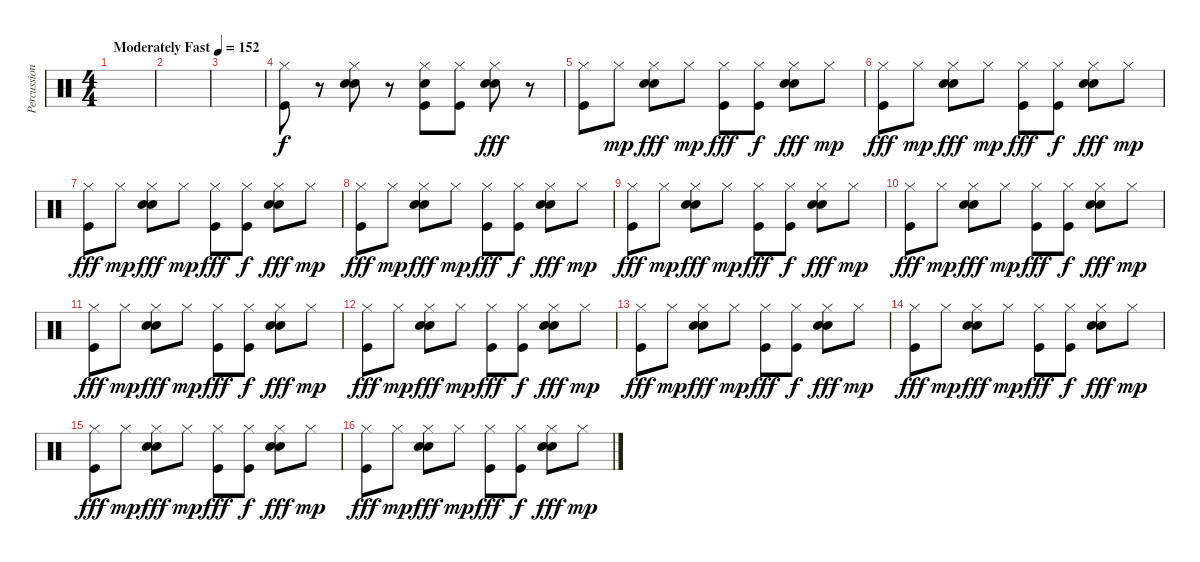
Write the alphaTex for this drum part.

\track ("Percussion" "Percussion") {instrument percussion}
\staff {score}
\articulation defaults
\ts (4 4)
\tempo (152 "Moderately Fast")
\clef neutral
\ks c
|
|
|
("Hi-Hat (closed)" "Kick (hit)").8 r.8 ("Snare (hit) 2" "Hi-Hat (closed)" "Electric Snare (hit)").8 r.8 ("Hi-Hat (closed)" "Kick (hit)" "Electric Snare (hit)").8 ("Hi-Hat (closed)" "Kick (hit)").8{dy f} ("Snare (hit) 2" "Hi-Hat (closed)" "Electric Snare (hit)").8{dy fff} r.8 |
("Hi-Hat (closed)" "Kick (hit)").8 "Hi-Hat (closed)".8{dy mp} ("Snare (hit) 2" "Hi-Hat (closed)" "Electric Snare (hit)").8{dy fff} "Hi-Hat (closed)".8{dy mp} ("Hi-Hat (closed)" "Kick (hit)").8{dy fff} ("Hi-Hat (closed)" "Kick (hit)").8{dy f} ("Snare (hit) 2" "Hi-Hat (closed)" "Electric Snare (hit)").8{dy fff} "Hi-Hat (closed)".8{dy mp} |
("Hi-Hat (closed)" "Kick (hit)").8{dy fff} "Hi-Hat (closed)".8{dy mp} ("Snare (hit) 2" "Hi-Hat (closed)" "Electric Snare (hit)").8{dy fff} "Hi-Hat (closed)".8{dy mp} ("Hi-Hat (closed)" "Kick (hit)").8{dy fff} ("Hi-Hat (closed)" "Kick (hit)").8{dy f} ("Snare (hit) 2" "Hi-Hat (closed)" "Electric Snare (hit)").8{dy fff} "Hi-Hat (closed)".8{dy mp} |
("Hi-Hat (closed)" "Kick (hit)").8{dy fff} "Hi-Hat (closed)".8{dy mp} ("Snare (hit) 2" "Hi-Hat (closed)" "Electric Snare (hit)").8{dy fff} "Hi-Hat (closed)".8{dy mp} ("Hi-Hat (closed)" "Kick (hit)").8{dy fff} ("Hi-Hat (closed)" "Kick (hit)").8{dy f} ("Snare (hit) 2" "Hi-Hat (closed)" "Electric Snare (hit)").8{dy fff} "Hi-Hat (closed)".8{dy mp} |
("Hi-Hat (closed)" "Kick (hit)").8{dy fff} "Hi-Hat (closed)".8{dy mp} ("Snare (hit) 2" "Hi-Hat (closed)" "Electric Snare (hit)").8{dy fff} "Hi-Hat (closed)".8{dy mp} ("Hi-Hat (closed)" "Kick (hit)").8{dy fff} ("Hi-Hat (closed)" "Kick (hit)").8{dy f} ("Snare (hit) 2" "Hi-Hat (closed)" "Electric Snare (hit)").8{dy fff} "Hi-Hat (closed)".8{dy mp} |
("Hi-Hat (closed)" "Kick (hit)").8{dy fff} "Hi-Hat (closed)".8{dy mp} ("Snare (hit) 2" "Hi-Hat (closed)" "Electric Snare (hit)").8{dy fff} "Hi-Hat (closed)".8{dy mp} ("Hi-Hat (closed)" "Kick (hit)").8{dy fff} ("Hi-Hat (closed)" "Kick (hit)").8{dy f} ("Snare (hit) 2" "Hi-Hat (closed)" "Electric Snare (hit)").8{dy fff} "Hi-Hat (closed)".8{dy mp} |
("Hi-Hat (closed)" "Kick (hit)").8{dy fff} "Hi-Hat (closed)".8{dy mp} ("Snare (hit) 2" "Hi-Hat (closed)" "Electric Snare (hit)").8{dy fff} "Hi-Hat (closed)".8{dy mp} ("Hi-Hat (closed)" "Kick (hit)").8{dy fff} ("Hi-Hat (closed)" "Kick (hit)").8{dy f} ("Snare (hit) 2" "Hi-Hat (closed)" "Electric Snare (hit)").8{dy fff} "Hi-Hat (closed)".8{dy mp} |
("Hi-Hat (closed)" "Kick (hit)").8{dy fff} "Hi-Hat (closed)".8{dy mp} ("Snare (hit) 2" "Hi-Hat (closed)" "Electric Snare (hit)").8{dy fff} "Hi-Hat (closed)".8{dy mp} ("Hi-Hat (closed)" "Kick (hit)").8{dy fff} ("Hi-Hat (closed)" "Kick (hit)").8{dy f} ("Snare (hit) 2" "Hi-Hat (closed)" "Electric Snare (hit)").8{dy fff} "Hi-Hat (closed)".8{dy mp} |
("Hi-Hat (closed)" "Kick (hit)").8{dy fff} "Hi-Hat (closed)".8{dy mp} ("Snare (hit) 2" "Hi-Hat (closed)" "Electric Snare (hit)").8{dy fff} "Hi-Hat (closed)".8{dy mp} ("Hi-Hat (closed)" "Kick (hit)").8{dy fff} ("Hi-Hat (closed)" "Kick (hit)").8{dy f} ("Snare (hit) 2" "Hi-Hat (closed)" "Electric Snare (hit)").8{dy fff} "Hi-Hat (closed)".8{dy mp} |
("Hi-Hat (closed)" "Kick (hit)").8{dy fff} "Hi-Hat (closed)".8{dy mp} ("Snare (hit) 2" "Hi-Hat (closed)" "Electric Snare (hit)").8{dy fff} "Hi-Hat (closed)".8{dy mp} ("Hi-Hat (closed)" "Kick (hit)").8{dy fff} ("Hi-Hat (closed)" "Kick (hit)").8{dy f} ("Snare (hit) 2" "Hi-Hat (closed)" "Electric Snare (hit)").8{dy fff} "Hi-Hat (closed)".8{dy mp} |
("Hi-Hat (closed)" "Kick (hit)").8{dy fff} "Hi-Hat (closed)".8{dy mp} ("Snare (hit) 2" "Hi-Hat (closed)" "Electric Snare (hit)").8{dy fff} "Hi-Hat (closed)".8{dy mp} ("Hi-Hat (closed)" "Kick (hit)").8{dy fff} ("Hi-Hat (closed)" "Kick (hit)").8{dy f} ("Snare (hit) 2" "Hi-Hat (closed)" "Electric Snare (hit)").8{dy fff} "Hi-Hat (closed)".8{dy mp} |
("Hi-Hat (closed)" "Kick (hit)").8{dy fff} "Hi-Hat (closed)".8{dy mp} ("Snare (hit) 2" "Hi-Hat (closed)" "Electric Snare (hit)").8{dy fff} "Hi-Hat (closed)".8{dy mp} ("Hi-Hat (closed)" "Kick (hit)").8{dy fff} ("Hi-Hat (closed)" "Kick (hit)").8{dy f} ("Snare (hit) 2" "Hi-Hat (closed)" "Electric Snare (hit)").8{dy fff} "Hi-Hat (closed)".8{dy mp} |
("Hi-Hat (closed)" "Kick (hit)").8{dy fff} "Hi-Hat (closed)".8{dy mp} ("Snare (hit) 2" "Hi-Hat (closed)" "Electric Snare (hit)").8{dy fff} "Hi-Hat (closed)".8{dy mp} ("Hi-Hat (closed)" "Kick (hit)").8{dy fff} ("Hi-Hat (closed)" "Kick (hit)").8{dy f} ("Snare (hit) 2" "Hi-Hat (closed)" "Electric Snare (hit)").8{dy fff} "Hi-Hat (closed)".8{dy mp}
